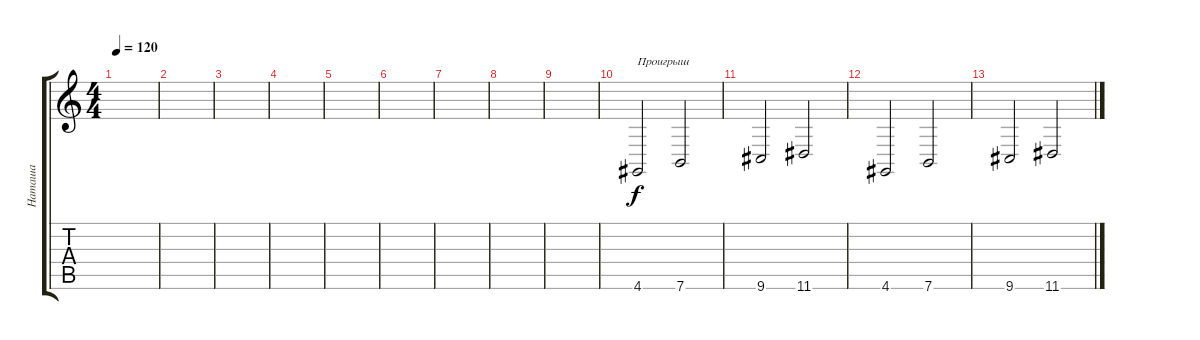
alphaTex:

\track ("Наташа" "Наташа") {instrument lead1square}
\staff {score tabs}
\tuning (E4 B3 G3 D3 A2 E2) {hide}
\ts (4 4)
\tempo 120
\clef g2
\ks c
|
|
|
|
|
|
|
|
|
4.6.2{txt "Проигрыш"} 7.6.2 |
9.6.2 11.6.2 |
4.6.2 7.6.2 |
9.6.2 11.6.2
